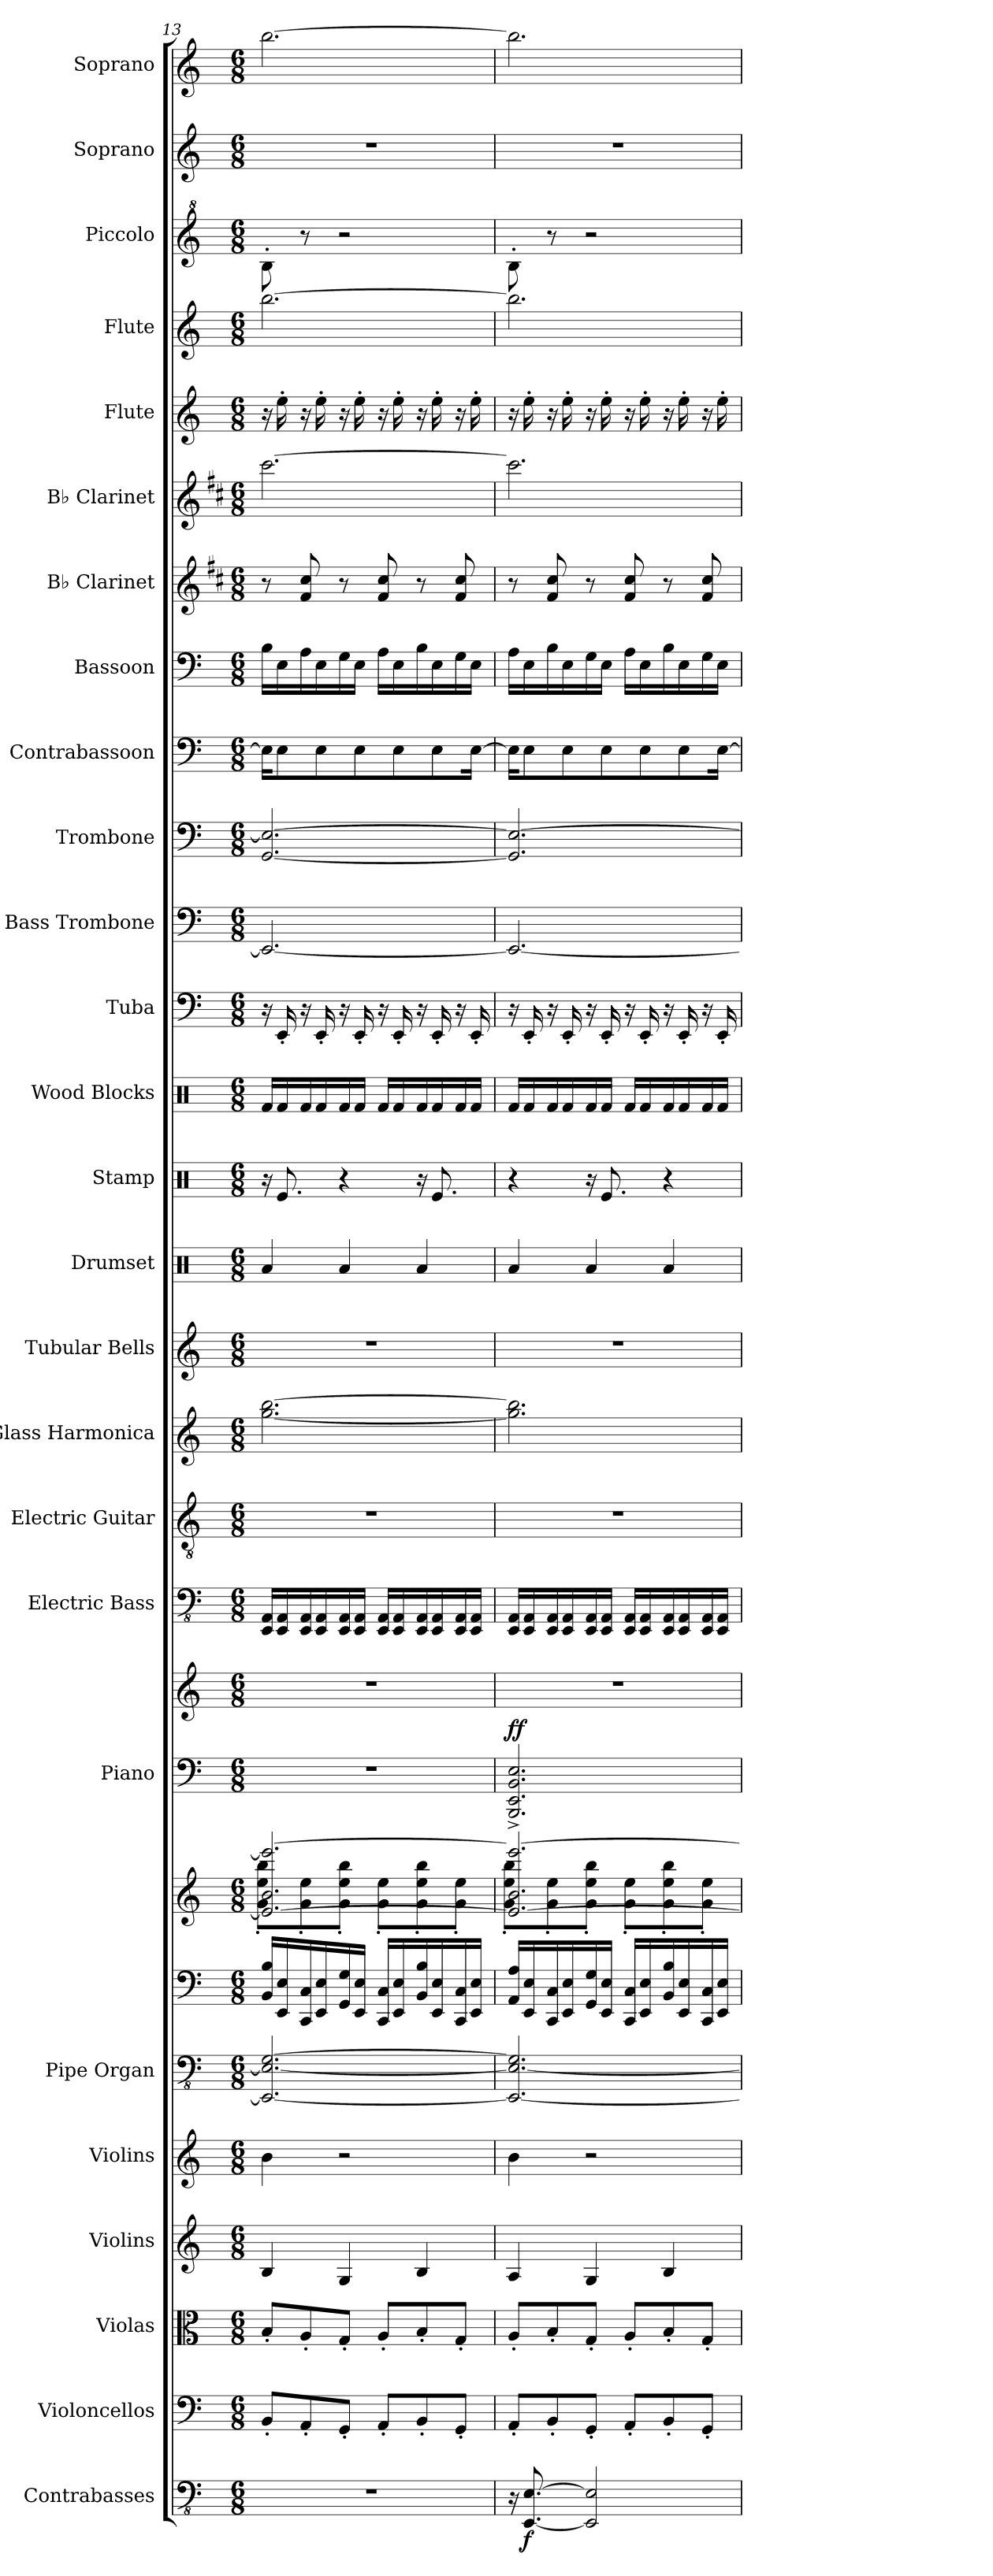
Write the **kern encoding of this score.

**kern	**dynam	**kern	**kern	**kern	**kern	**kern	**kern	**kern	**kern	**kern	**dynam	**kern	**kern	**kern	**kern	**kern	**kern	**kern	**kern	**kern	**kern	**kern	**kern	**kern	**kern	**kern	**kern	**kern	**kern	**kern
*part26	*part26	*part25	*part24	*part23	*part22	*part21	*part21	*part21	*part20	*part20	*part20	*part19	*part18	*part17	*part16	*part15	*part14	*part13	*part12	*part11	*part10	*part9	*part8	*part7	*part6	*part5	*part4	*part3	*part2	*part1
*staff29	*staff29	*staff28	*staff27	*staff26	*staff25	*staff24	*staff23	*staff22	*staff21	*staff20	*staff20/21	*staff19	*staff18	*staff17	*staff16	*staff15	*staff14	*staff13	*staff12	*staff11	*staff10	*staff9	*staff8	*staff7	*staff6	*staff5	*staff4	*staff3	*staff2	*staff1
*I"Contrabasses	*	*I"Violoncellos	*I"Violas	*I"Violins	*I"Violins	*I"Pipe Organ	*	*	*I"Piano	*	*	*I"Electric Bass	*I"Electric Guitar	*I"Glass Harmonica	*I"Tubular Bells	*I"Drumset	*I"Stamp	*I"Wood Blocks	*I"Tuba	*I"Bass Trombone	*I"Trombone	*I"Contrabassoon	*I"Bassoon	*I"B♭ Clarinet	*I"B♭ Clarinet	*I"Flute	*I"Flute	*I"Piccolo	*I"Soprano	*I"Soprano
*I'Cbs.	*	*I'Vcs.	*I'Vlas.	*I'Vlns.	*I'Vlns.	*I'Org.	*	*	*I'Pno.	*	*	*I'El. B.	*I'El. Guit.	*I'Gla. Har.	*I'Tu. Be.	*I'Drs.	*I'Sta.	*I'Wd. Bl.	*I'Tba.	*I'B. Tbn.	*I'Tbn.	*I'Cbsn.	*I'Bsn.	*I'B♭ Cl.	*I'B♭ Cl.	*I'Fl.	*I'Fl.	*I'Picc.	*I'S.	*I'S.
*clefFv4	*	*clefF4	*clefC3	*clefG2	*clefG2	*clefFv4	*clefF4	*clefG2	*clefF4	*clefG2	*	*clefFv4	*clefGv2	*clefG2	*clefG2	*clefX	*clefX	*clefX	*clefF4	*clefF4	*clefF4	*clefF4	*clefF4	*clefG2	*clefG2	*clefG2	*clefG2	*clefG^2	*clefG2	*clefG2
*	*	*	*	*	*	*	*	*	*	*	*	*	*	*	*	*	*	*	*	*	*	*ITrd7c12	*	*ITrd1c2	*ITrd1c2	*	*	*ITrd-7c-12	*	*
*k[]	*	*k[]	*k[]	*k[]	*k[]	*k[]	*k[]	*k[]	*k[]	*k[]	*	*k[]	*k[]	*k[]	*k[]	*k[]	*k[]	*k[]	*k[]	*k[]	*k[]	*k[]	*k[]	*k[]	*k[]	*k[]	*k[]	*k[]	*k[]	*k[]
*M6/8	*	*M6/8	*M6/8	*M6/8	*M6/8	*M6/8	*M6/8	*M6/8	*M6/8	*M6/8	*	*M6/8	*M6/8	*M6/8	*M6/8	*M6/8	*M6/8	*M6/8	*M6/8	*M6/8	*M6/8	*M6/8	*M6/8	*M6/8	*M6/8	*M6/8	*M6/8	*M6/8	*M6/8	*M6/8
=13	=13	=13	=13	=13	=13	=13	=13	=13	=13	=13	=13	=13	=13	=13	=13	=13	=13	=13	=13	=13	=13	=13	=13	=13	=13	=13	=13	=13	=13	=13
*	*	*	*	*	*	*	*	*^	*	*	*	*	*	*	*	*	*	*	*	*	*	*	*	*	*	*	*	*	*	*
2.r	.	8BB'/L	8B'/L	4B/	4b\	2.EEE/_ 2.EE/_ [2.GG/	16BB/ 16B/LL	2.e/_ 2.b/ 2.eee/_	8g\' 8ee\' 8bb\'L	2.r	2.r	.	16EEE/ 16AAA/LL	2.r	[2.gg\ [2.bb\	2.r	4Ra/	16r	16Rf/LL	16r	2.EE/_	[2.GG/ 2.E/_	16EE\KL]	16B\LL	8r	[2.bb\	16r	[2.bb\	8bb'\	2.r	[2.bb\
.	.	.	.	.	.	.	16EE/ 16E/	.	.	.	.	.	16EEE/ 16AAA/	.	.	.	.	8.Re/	16Rf/	16EE'/	.	.	8EE\	16E\	.	.	16ee'\	.	.	.	.
.	.	8AA'/	8A'/	.	.	.	16CC/ 16C/	.	8g\' 8ee\'	.	.	.	16EEE/ 16AAA/	.	.	.	.	.	16Rf/	16r	.	.	.	16A\	8e/ 8b/	.	16r	.	8r	.	.
.	.	.	.	.	.	.	16EE/ 16E/	.	.	.	.	.	16EEE/ 16AAA/	.	.	.	.	.	16Rf/	16EE'/	.	.	8EE\	16E\	.	.	16ee'\	.	.	.	.
.	.	8GG'/J	8G'/J	4G/	2r	.	16GG/ 16G/	.	8g\' 8ee\' 8bb\'J	.	.	.	16EEE/ 16AAA/	.	.	.	4Ra/	4r	16Rf/	16r	.	.	.	16G\	8r	.	16r	.	2r	.	.
.	.	.	.	.	.	.	16EE/ 16E/JJ	.	.	.	.	.	16EEE/ 16AAA/JJ	.	.	.	.	.	16Rf/JJ	16EE'/	.	.	8EE\	16E\JJ	.	.	16ee'\	.	.	.	.
.	.	8AA'/L	8A'/L	.	.	.	16CC/ 16C/LL	.	8g\' 8ee\'L	.	.	.	16EEE/ 16AAA/LL	.	.	.	.	.	16Rf/LL	16r	.	.	.	16A\LL	8e/ 8b/	.	16r	.	.	.	.
.	.	.	.	.	.	.	16EE/ 16E/	.	.	.	.	.	16EEE/ 16AAA/	.	.	.	.	.	16Rf/	16EE'/	.	.	8EE\	16E\	.	.	16ee'\	.	.	.	.
.	.	8BB'/	8B'/	4B/	.	.	16BB/ 16B/	.	8g\' 8ee\' 8bb\'	.	.	.	16EEE/ 16AAA/	.	.	.	4Ra/	16r	16Rf/	16r	.	.	.	16B\	8r	.	16r	.	.	.	.
.	.	.	.	.	.	.	16EE/ 16E/	.	.	.	.	.	16EEE/ 16AAA/	.	.	.	.	8.Re/	16Rf/	16EE'/	.	.	8EE\	16E\	.	.	16ee'\	.	.	.	.
.	.	8GG'/J	8G'/J	.	.	.	16CC/ 16C/	.	8g\' 8ee\'J	.	.	.	16EEE/ 16AAA/	.	.	.	.	.	16Rf/	16r	.	.	.	16G\	8e/ 8b/	.	16r	.	.	.	.
.	.	.	.	.	.	.	16EE/ 16E/JJ	.	.	.	.	.	16EEE/ 16AAA/JJ	.	.	.	.	.	16Rf/JJ	16EE'/	.	.	[16EE\Jk	16E\JJ	.	.	16ee'\	.	.	.	.
=14	=14	=14	=14	=14	=14	=14	=14	=14	=14	=14	=14	=14	=14	=14	=14	=14	=14	=14	=14	=14	=14	=14	=14	=14	=14	=14	=14	=14	=14	=14	=14
!	!	!	!	!	!	!	!	!	!	!	!	!LO:DY:a=2	!	!	!	!	!	!	!	!	!	!	!	!	!	!	!	!	!	!	!
16r	.	8AA'/L	8A'/L	4A/	4b\	2.EEE/_ 2.EE/_ 2.GG/]	16AA/ 16A/LL	2.e/_ 2.b/ 2.eee/_	8g\' 8ee\' 8bb\'L	2.BBB/^ 2.EE/^ 2.BB/^ 2.E/^	2.r	ff	16EEE/ 16AAA/LL	2.r	2.gg\] 2.bb\]	2.r	4Ra/	4r	16Rf/LL	16r	2.EE/_	2.GG/] 2.E/_	16EE\KL]	16A\LL	8r	2.bb\]	16r	2.bb\]	8bb'\	2.r	2.bb\]
!	!LO:DY:b	!	!	!	!	!	!	!	!	!	!	!	!	!	!	!	!	!	!	!	!	!	!	!	!	!	!	!	!	!	!
[8.EEE/ [8.EE/	f	.	.	.	.	.	16EE/ 16E/	.	.	.	.	.	16EEE/ 16AAA/	.	.	.	.	.	16Rf/	16EE'/	.	.	8EE\	16E\	.	.	16ee'\	.	.	.	.
.	.	8BB'/	8B'/	.	.	.	16CC/ 16C/	.	8g\' 8ee\'	.	.	.	16EEE/ 16AAA/	.	.	.	.	.	16Rf/	16r	.	.	.	16B\	8e/ 8b/	.	16r	.	8r	.	.
.	.	.	.	.	.	.	16EE/ 16E/	.	.	.	.	.	16EEE/ 16AAA/	.	.	.	.	.	16Rf/	16EE'/	.	.	8EE\	16E\	.	.	16ee'\	.	.	.	.
2EEE/] 2EE/]	.	8GG'/J	8G'/J	4G/	2r	.	16GG/ 16G/	.	8g\' 8ee\' 8bb\'J	.	.	.	16EEE/ 16AAA/	.	.	.	4Ra/	16r	16Rf/	16r	.	.	.	16G\	8r	.	16r	.	2r	.	.
.	.	.	.	.	.	.	16EE/ 16E/JJ	.	.	.	.	.	16EEE/ 16AAA/JJ	.	.	.	.	8.Re/	16Rf/JJ	16EE'/	.	.	8EE\	16E\JJ	.	.	16ee'\	.	.	.	.
.	.	8AA'/L	8A'/L	.	.	.	16CC/ 16C/LL	.	8g\' 8ee\'L	.	.	.	16EEE/ 16AAA/LL	.	.	.	.	.	16Rf/LL	16r	.	.	.	16A\LL	8e/ 8b/	.	16r	.	.	.	.
.	.	.	.	.	.	.	16EE/ 16E/	.	.	.	.	.	16EEE/ 16AAA/	.	.	.	.	.	16Rf/	16EE'/	.	.	8EE\	16E\	.	.	16ee'\	.	.	.	.
.	.	8BB'/	8B'/	4B/	.	.	16BB/ 16B/	.	8g\' 8ee\' 8bb\'	.	.	.	16EEE/ 16AAA/	.	.	.	4Ra/	4r	16Rf/	16r	.	.	.	16B\	8r	.	16r	.	.	.	.
.	.	.	.	.	.	.	16EE/ 16E/	.	.	.	.	.	16EEE/ 16AAA/	.	.	.	.	.	16Rf/	16EE'/	.	.	8EE\	16E\	.	.	16ee'\	.	.	.	.
.	.	8GG'/J	8G'/J	.	.	.	16CC/ 16C/	.	8g\' 8ee\'J	.	.	.	16EEE/ 16AAA/	.	.	.	.	.	16Rf/	16r	.	.	.	16G\	8e/ 8b/	.	16r	.	.	.	.
.	.	.	.	.	.	.	16EE/ 16E/JJ	.	.	.	.	.	16EEE/ 16AAA/JJ	.	.	.	.	.	16Rf/JJ	16EE'/	.	.	[16EE\Jk	16E\JJ	.	.	16ee'\	.	.	.	.
*	*	*	*	*	*	*	*	*v	*v	*	*	*	*	*	*	*	*	*	*	*	*	*	*	*	*	*	*	*	*	*	*
=	=	=	=	=	=	=	=	=	=	=	=	=	=	=	=	=	=	=	=	=	=	=	=	=	=	=	=	=	=	=
*-	*-	*-	*-	*-	*-	*-	*-	*-	*-	*-	*-	*-	*-	*-	*-	*-	*-	*-	*-	*-	*-	*-	*-	*-	*-	*-	*-	*-	*-	*-
